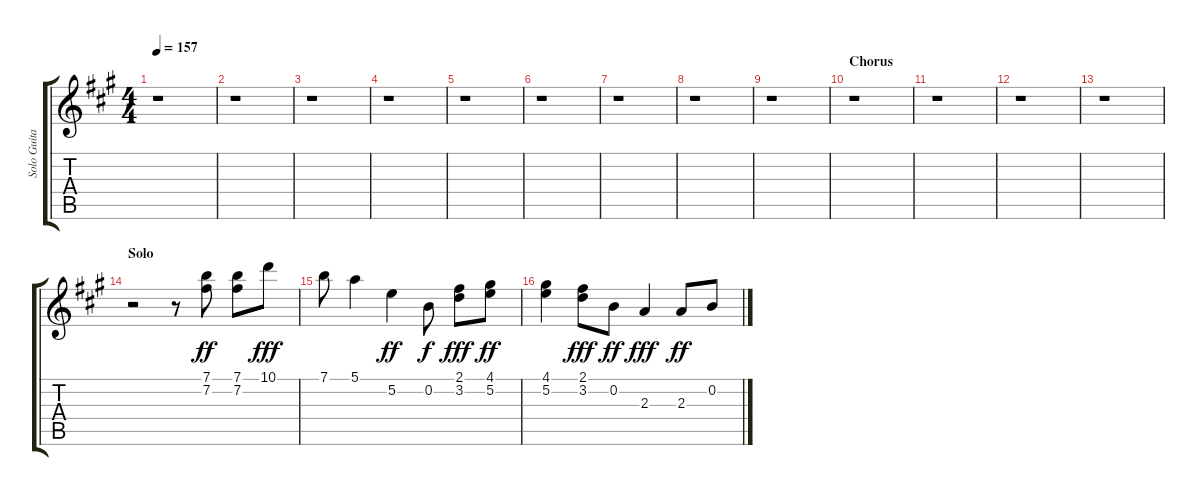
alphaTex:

\track ("Solo Guitar" "Solo Guita") {instrument electricguitarclean}
\staff {score tabs}
\tuning (E4 B3 G3 D3 A2 E2) {hide}
\ts (4 4)
\tempo 157
\clef g2
\ks a
r.1{dy ff} |
r.1 |
r.1 |
r.1 |
r.1 |
r.1 |
r.1 |
r.1 |
r.1 |
\section ("" "Chorus")
r.1 |
r.1 |
r.1 |
r.1 |
\section ("" "Solo")
r.2{balance 12} r.8 (7.1 7.2).8 (7.1 7.2).8 10.1.8{dy fff} |
7.1.8 5.1.4 5.2.4{dy ff} 0.2.8{dy f} (2.1 3.2).8{dy fff} (4.1 5.2).8{dy ff} |
(4.1 5.2).4 (2.1 3.2).8{dy fff} 0.2.8{dy ff} 2.3.4{dy fff} 2.3.8{dy ff} 0.2.8
